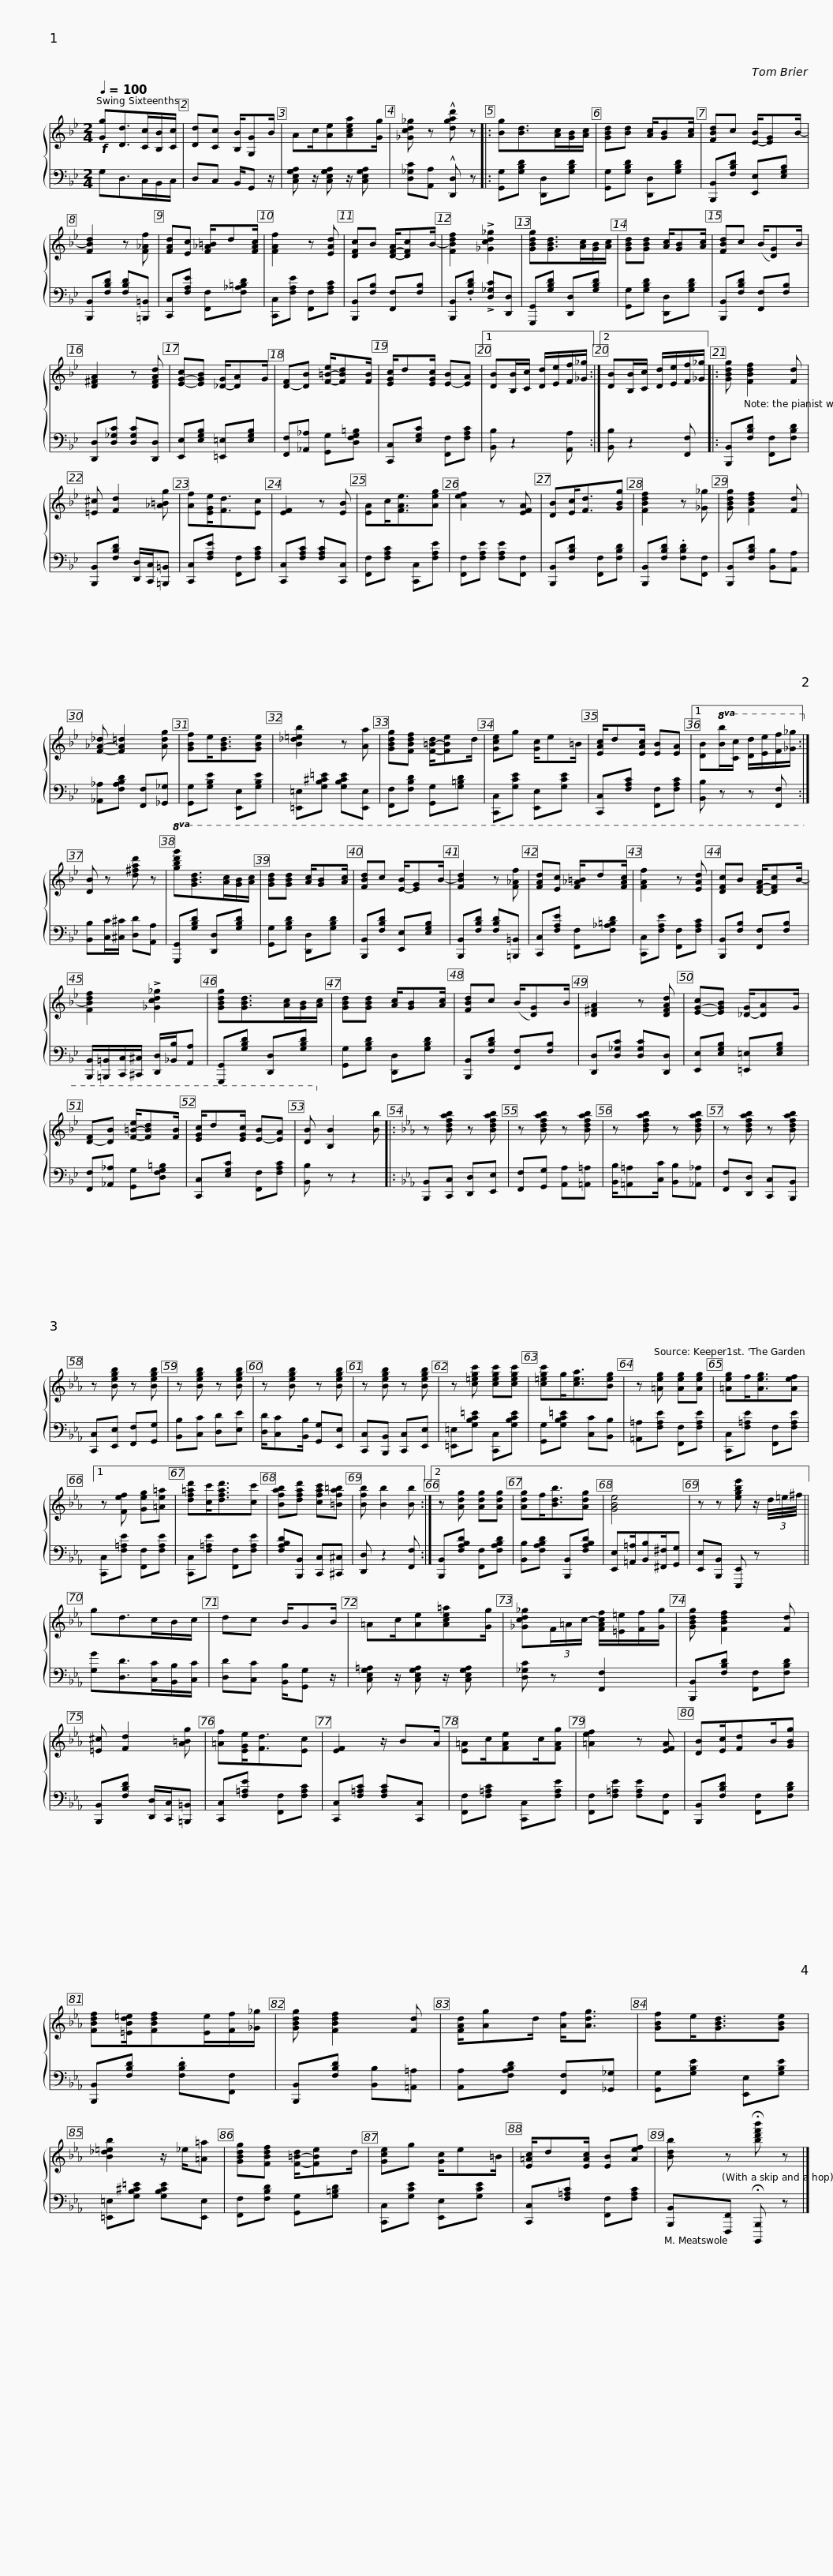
X:1
%%score { 1 | 2 }
L:1/8
Q:1/4=100
M:2/4
I:linebreak $
K:Bb
V:1 treble
V:2 bass
V:1
!f! [Gg][Dd]>[Cc][B,B]/[Cc]/ | [Dd][Cc] [B,B]/[G,G]B/ | Ac/[Ae][Acea][Gg]/ | [_Gcd_g] z !^![dgad'] z |: [Bg][Bd]>[Ac][GB]/[Ac]/ | %5
 [GBd][Bd] [Ac]/[GB][Ac]/ | [FBd]c [E-B]/[EG]B/- |$ [FBd]2 z [F_Af] | [FAd][Ec] [F-_A-=B]/d[FAc]/ | [FAf]2 z [EAd] | %10
 [DFc]B [D-F-A]/[DFc]B/- | [FBdf]2 !>![_Gcd_g]2 | [GBdg][GBd]>[Ac][GB]/[Ac]/ | [GBd][GBd] [Ac]/[GB][Ac]/ |$ [FBd]c (B/[DG])B/ | %15
 [D^FA]2 z [DFAd] | [E-G-c][EGB] [_D-G]/[DA]G/ | [D-F][DB] [F-=B-e]/[FBd][FB]/ | [E-G-c]/d[EGc]/ [E-B][EA] |1 [DB][B,B]/[Cc]/ [Dd]/[Ee]/[Ff]/[_G_g]/ :|2$ %20
 [DB][B,B]/[Cc]/ [Dd]/[Ee]/[Ff]/[_G_g]/ |: [GBdg] [FBdf]2 [Fd] | [=E^c] [Fd]2 [_A=Bg] | [Af][EGe]<[Fd][Ec] | [EF]2 z [EB] | %25
 [EA]c<[FAe][Aeg] | [Aef]2 z [EFA] | [DB][Ec]<[Fd][GBg] |$ [FBdf]2 z [_G_g] | [GBdg] [FBdf]2 [Fd] | %30
 [F-_A-_d] [FA=d]2 [Adg] | [GBf]e<[GBd][GBe] | [B_d=eb]2 z [Aa] | [GBdg][FBdf] [F-=B-d]/[FBe]d/ | [Gce]g [Gc]/e=B/ |$ %35
 [E-A-c]/d[EAc]/ [EB][EA] |1 [DB]!8va(![Bb]/[cc']/ [dd']/[ee']/[ff']/[_g_g']/!8va)! :| [DB] z [d^fad'] z |!8va(! [gbd'g'][gbd']>[ac'][gb]/[ac']/ | [gbd'][gbd'] [ac']/[gb][ac']/ | %40
 [fbd']c' [e-b]/[eg]b/- | [fbd']2 z [f_af'] |$ [fad'][ec'] [f-_a-=b]/d'[fac']/ | [faf']2 z [ead'] | [dfc']b [d-f-a]/[dfc']b/- | %45
 [fbd'f']2 !>![_gc'd'_g']2 | [gbd'g'][gbd']>[ac'][gb]/[ac']/ | [gbd'][gbd'] [ac']/[gb][ac']/ | [fbd']c' (b/[dg])b/ |$ [d^fa]2 z [dfad'] | %50
 [e-g-c'][egb] [_d-g]/[da]g/ | [d-f][db] [f-=b-e']/[fbd'][fb]/ | [e-g-c']/d'[egc']/ [e-b][ea] | [db]!8va)! [Bb]2 [Bb] |:[K:Eb] z [Bdfab] z [Bdfab] | %55
 z [Bdfab] z [Bdfab] |$ z [Bdfab] z [Bdfab] | z [Bdfab] z [Bdfab] | z [Begb] z [Begb] | z [Begb] z [Begb] | %60
 z [Begb] z [Begb] | z [Begb] z [Begb] | z [c=egc'] [cegc'][cegc'] |$ [c=egc']g<[cea][Beg] | z [=Aeg] [Aeg][Aeg] | %65
 [=Aeg]f<[Aeg][Aef] |1 z [Fef] [Geg][=Ae=a] | [df=ad'][cc']<[dfad'][cc'] | [Bfab][dfad'] [cfac'][=Bfa=b] | [Bfb] [Bb]2 [Bb] :|2$ %70
 z [Adg] [Adg][Adg] | [Adg]f<[Bdb][Adg] | [GBe]4 | z z [egbe'] z/ (3d/4=e/4^f/4 || gd>cB/c/ | %75
 dc B/GB/ | =Ac/[Ae][Ace=a][Gg]/ |$ [_Gcd_g](3F/-=A/-c/- [FAcf]/[=E=e]/[Ff]/[Gg]/ | [GBdg] [FBdf]2 [Fd] | [=E^c] [Fd]2 [A=Bg] | %80
 [=Af][EGe]<[Fd][Ec] | [EF]2 z/ BA/ | [E=A]c/[F-A-e]c/[FAg] |$ [=Aef]2 z [EFA] | [DB][Ec]/[Fd]B/[GBg] | %85
 [FBdf][=EBd=e]/[FBdf][Ee]/[Ff]/[_G_g]/ | [GBdg] [FBdf]2 [Fd] | [FAd]/[Ag]d/ [Af]<[Adg] | [GBf]e<[GBd][GBe] |$ [B_d=eb]2 z/ _e/[=A=a] | %90
 [GBdg][FBdf] [F-=B-d]/[FBe]d/ | [Gce]g [Gc]/e=B/ | [E-=A-c]/d[EAc]/ [EB][Aef] | [Bdb] z !fermata![bd'f'b'] z |] %94
V:2
 G,D,>C,B,,/C,/ | D,C, B,,/G,, z/ | [C,E,G,A,] z/ [C,E,G,A,] z/ [C,E,G,A,] | [D,_G,C][A,,A,] !^![D,,D,] z |: [G,,G,][G,B,D] [D,,D,][G,B,D] | %5
 [G,,G,][G,B,D] [D,,D,][G,B,D] | [B,,,B,,][F,B,D] [E,,E,][E,G,B,] |$ [B,,,B,,][F,B,D] [F,B,D][=B,,,=B,,] | [C,,C,][F,A,E] [F,,F,][F,_A,=B,D] | [C,,C,][F,A,E] [F,,F,][F,A,C] | %10
 [B,,,B,,][F,B,] [F,,F,][F,B,] | [B,,,B,,].[F,B,D] !>![D,_G,C][D,,D,] | [G,,,G,,][G,B,D] [D,,D,][G,B,D] | [G,,G,][G,B,D] [D,,D,][G,B,D] |$ [B,,,B,,][F,B,D] [F,,F,][F,B,] | %15
 [D,,D,][D,_G,C] [D,G,C][D,,D,] | [E,,E,][E,G,B,] [=E,,=E,][E,G,B,] | [F,,F,][_A,,_A,] [G,,G,][D,F,G,=B,] | [C,,C,][E,G,C] [F,,F,][F,A,C] |1 [B,,B,] z2 [A,,A,] :|2$ %20
 [B,,B,] z2 [F,,F,] |: [B,,,B,,][F,B,D] [F,,F,][F,B,D] | [B,,,B,,][F,B,D] [D,,D,]/[C,,C,]/[=B,,,=B,,] | [C,,C,][F,A,E] [F,,F,][F,A,C] | [C,,C,][F,A,C] [F,A,C][C,,C,] | %25
 [F,,F,][F,A,C] [C,,C,][F,A,E] | [F,,F,][F,A,E] [F,A,E][F,,F,] | [B,,,B,,][F,B,D] [F,,F,][F,B,D] |$ [B,,,B,,][F,B,D] .[F,B,D][F,,F,] | [B,,,B,,][F,B,D] [B,,B,][A,,A,] | %30
 [_A,,_A,][F,A,B,D] [F,,F,][_G,,_G,] | [G,,G,][G,B,E] [E,,E,][G,B,E] | [=E,,=E,][G,B,^C=E] [G,B,CE][E,,E,] | [F,,F,][F,B,D] [G,,G,][G,=B,D] | [C,,C,][G,CE] [E,,E,][G,CE] |$ %35
 [C,,C,][F,A,C] [F,,F,][F,A,C] |1 [B,,B,] z z [F,,F,] :| [B,,B,][C,C]/[^C,^C]/ [D,D][A,,A,] | [G,,,G,,][G,B,D] [D,,D,][G,B,D] | [G,,G,][G,B,D] [D,,D,][G,B,D] | %40
 [B,,,B,,][F,B,D] [E,,E,][E,G,B,] | [B,,,B,,][F,B,D] [F,B,D][=B,,,=B,,] |$ [C,,C,][F,A,E] [F,,F,][F,_A,=B,D] | [C,,C,][F,A,E] [F,,F,][F,A,C] | [B,,,B,,][F,B,] [F,,F,][F,B,] | %45
 [B,,,B,,]/[=B,,,=B,,]/[C,,C,]/[^C,,^C,]/ [D,,D,]/[_B,,B,]/[A,,A,] | [G,,,G,,][G,B,D] [D,,D,][G,B,D] | [G,,G,][G,B,D] [D,,D,][G,B,D] | [B,,,B,,][F,B,D] [F,,F,][F,B,] |$ [D,,D,][D,_G,C] [D,G,C][D,,D,] | %50
 [E,,E,][E,G,B,] [=E,,=E,][E,G,B,] | [F,,F,][_A,,_A,] [G,,G,][D,F,G,=B,] | [C,,C,][E,G,C] [F,,F,][F,A,C] | [B,,B,] z z2 |:[K:Eb] [B,,,B,,][C,,C,] [D,,D,][E,,E,] | %55
 [F,,F,][G,,G,] [A,,A,][=A,,=A,] |$ [B,,B,]/[=A,,=A,][C,C]/ [B,,B,][_A,,_A,] | [F,,F,][D,,D,] [C,,C,][B,,,B,,] | [C,,C,][E,,E,] [F,,F,][G,,G,] | [B,,B,][C,C] [D,D][E,E] | %60
 [D,D]/[C,C][B,,B,]/ [G,,G,][E,,E,] | [C,,C,][B,,,B,,] [C,,C,][E,,E,] | [=E,,=E,][G,B,C=E] [C,,C,][G,B,CE] |$ [G,,G,][G,B,C=E] [C,C][B,,B,] | [=A,,=A,][F,A,E] [F,,F,][F,A,E] | %65
 [C,,C,][F,=A,E] [F,,F,][F,A,E] |1 [C,,C,][F,=A,E] [F,,F,][F,A,E] | [C,,C,][F,=A,E] [F,,F,][F,A,E] | [F,A,B,D][B,,,B,,] [C,,C,][^C,,^C,] | [D,,D,] z2 [F,,F,] :|2$ %70
 [B,,,B,,][F,A,B,D] [F,,F,][F,A,B,D] | [B,,B,][F,A,B,D] [B,,,B,,][F,A,B,D] | [E,,E,][=A,,=A,]/[B,,B,][^F,,^F,]/[G,,G,] | [E,,E,][B,,,B,,] [E,,,E,,] z || [G,G][D,D]>[C,C][B,,B,]/[C,C]/ | %75
 [D,D][C,C] [B,,B,]/[G,,G,] z/ | [C,E,G,=A,] z/ [C,E,G,A,] z/ [C,E,G,A,] |$ [D,_G,C] z [F,,F,]2 | [B,,,B,,][F,B,D] [F,,F,][F,B,D] | [B,,,B,,][F,B,D] [D,,D,]/[C,,C,]/[=B,,,=B,,] | %80
 [C,,C,][F,=A,E] [F,,F,][F,A,C] | [C,,C,][F,=A,C] [F,A,C][C,,C,] | [F,,F,][F,=A,C] [C,,C,][F,A,E] |$ [F,,F,][F,=A,E] [F,A,E][F,,F,] | [B,,,B,,][F,B,D] [F,,F,][F,B,D] | %85
 [B,,,B,,][F,B,D] .[F,B,D][F,,F,] | [B,,,B,,][F,B,D] [B,,B,][=A,,=A,] | [A,,A,][F,A,B,D] [F,,F,][_G,,_G,] | [G,,G,][G,B,E] [E,,E,][G,B,E] |$ [=E,,=E,][G,B,^C=E] [G,B,CE][E,,E,] | %90
 [F,,F,][F,B,D] [G,,G,][G,=B,D] | [C,,C,][G,CE] [E,,E,][G,CE] | [C,,C,][F,=A,C] [F,,F,][F,A,C] | [B,,,B,,][F,,,F,,] !fermata![B,,,,B,,,] z |] %94
